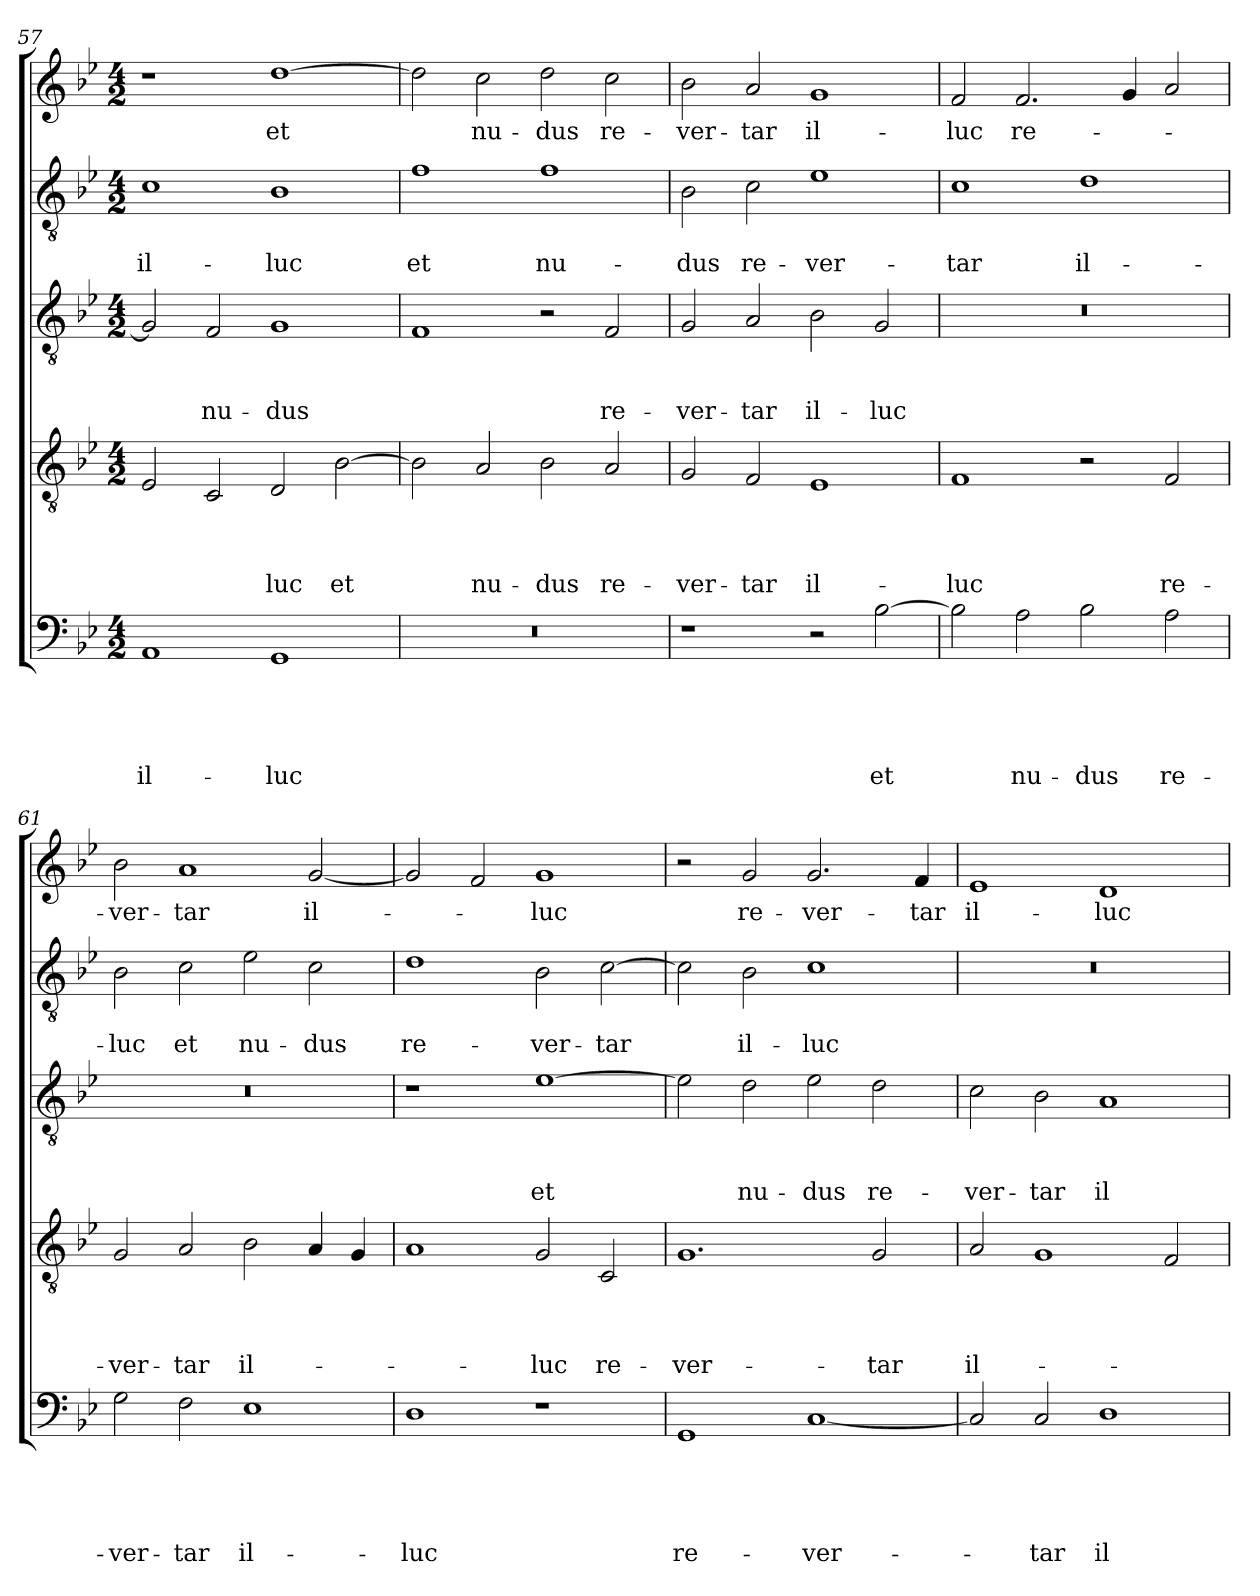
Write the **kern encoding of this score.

**kern	**text	**text	**text	**text	**text	**kern	**text	**text	**text	**text	**kern	**text	**text	**text	**kern	**text	**text	**kern	**text
*part5	*part5	*part5	*part5	*part5	*part5	*part4	*part4	*part4	*part4	*part4	*part3	*part3	*part3	*part3	*part2	*part2	*part2	*part1	*part1
*staff5	*staff5	*staff5	*staff5	*staff5	*staff5	*staff4	*staff4	*staff4	*staff4	*staff4	*staff3	*staff3	*staff3	*staff3	*staff2	*staff2	*staff2	*staff1	*staff1
*clefF4	*	*	*	*	*	*clefGv2	*	*	*	*	*clefGv2	*	*	*	*clefGv2	*	*	*clefG2	*
*k[b-e-]	*	*	*	*	*	*k[b-e-]	*	*	*	*	*k[b-e-]	*	*	*	*k[b-e-]	*	*	*k[b-e-]	*
*g:	*	*	*	*	*	*g:	*	*	*	*	*g:	*	*	*	*g:	*	*	*g:	*
*M4/2	*	*	*	*	*	*M4/2	*	*	*	*	*M4/2	*	*	*	*M4/2	*	*	*M4/2	*
=57	=57	=57	=57	=57	=57	=57	=57	=57	=57	=57	=57	=57	=57	=57	=57	=57	=57	=57	=57
!	!	!	!	!	!LO:LY:b	!	!	!	!	!	!	!	!	!	!	!	!LO:LY:b	!	!
1AA	.	.	.	.	il-	2E-/	.	.	.	.	2G/]	.	.	.	1c	.	il-	1r	.
!	!	!	!	!	!	!	!	!	!	!	!	!	!	!LO:LY:b	!	!	!	!	!
.	.	.	.	.	.	2C/	.	.	.	.	2F/	.	.	nu-	.	.	.	.	.
!	!	!	!	!	!LO:LY:b	!	!	!	!	!LO:LY:b	!	!	!	!LO:LY:b	!	!	!LO:LY:b	!	!LO:LY:b
1GG	.	.	.	.	-luc	2D/	.	.	.	-luc	1G	.	.	-dus	1B-	.	-luc	[1dd	et
!	!	!	!	!	!	!	!	!	!	!LO:LY:b	!	!	!	!	!	!	!	!	!
.	.	.	.	.	.	[2B-\	.	.	.	et	.	.	.	.	.	.	.	.	.
=58	=58	=58	=58	=58	=58	=58	=58	=58	=58	=58	=58	=58	=58	=58	=58	=58	=58	=58	=58
!	!	!	!	!	!	!	!	!	!	!	!	!	!	!	!	!	!LO:LY:b	!	!
0r	.	.	.	.	.	2B-\]	.	.	.	.	1F	.	.	.	1f	.	et	2dd\]	.
!	!	!	!	!	!	!	!	!	!	!LO:LY:b	!	!	!	!	!	!	!	!	!LO:LY:b
.	.	.	.	.	.	2A/	.	.	.	nu-	.	.	.	.	.	.	.	2cc\	nu-
!	!	!	!	!	!	!	!	!	!	!LO:LY:b	!	!	!	!	!	!	!LO:LY:b	!	!LO:LY:b
.	.	.	.	.	.	2B-\	.	.	.	-dus	2r	.	.	.	1f	.	nu-	2dd\	-dus
!	!	!	!	!	!	!	!	!	!	!LO:LY:b	!	!	!	!LO:LY:b	!	!	!	!	!LO:LY:b
.	.	.	.	.	.	2A/	.	.	.	re-	2F/	.	.	re-	.	.	.	2cc\	re-
=59	=59	=59	=59	=59	=59	=59	=59	=59	=59	=59	=59	=59	=59	=59	=59	=59	=59	=59	=59
!	!	!	!	!	!	!	!	!	!	!LO:LY:b	!	!	!	!LO:LY:b	!	!	!LO:LY:b	!	!LO:LY:b
1r	.	.	.	.	.	2G/	.	.	.	-ver-	2G/	.	.	-ver-	2B-\	.	-dus	2b-\	-ver-
!	!	!	!	!	!	!	!	!	!	!LO:LY:b	!	!	!	!LO:LY:b	!	!	!LO:LY:b	!	!LO:LY:b
.	.	.	.	.	.	2F/	.	.	.	-tar	2A/	.	.	-tar	2c\	.	re-	2a/	-tar
!	!	!	!	!	!	!	!	!	!	!LO:LY:b	!	!	!	!LO:LY:b	!	!	!LO:LY:b	!	!LO:LY:b
2r	.	.	.	.	.	1E-	.	.	.	il-	2B-\	.	.	il-	1e-	.	-ver-	1g	il-
!	!	!	!	!	!LO:LY:b	!	!	!	!	!	!	!	!	!LO:LY:b	!	!	!	!	!
[2B-\	.	.	.	.	et	.	.	.	.	.	2G/	.	.	-luc	.	.	.	.	.
=60	=60	=60	=60	=60	=60	=60	=60	=60	=60	=60	=60	=60	=60	=60	=60	=60	=60	=60	=60
!	!	!	!	!	!	!	!	!	!	!LO:LY:b	!	!	!	!	!	!	!LO:LY:b	!	!LO:LY:b
2B-\]	.	.	.	.	.	1F	.	.	.	-luc	0r	.	.	.	1c	.	-tar	2f/	-luc
!	!	!	!	!	!LO:LY:b	!	!	!	!	!	!	!	!	!	!	!	!	!	!LO:LY:b
2A\	.	.	.	.	nu-	.	.	.	.	.	.	.	.	.	.	.	.	2.f/	re-
!	!	!	!	!	!LO:LY:b	!	!	!	!	!	!	!	!	!	!	!	!LO:LY:b	!	!
2B-\	.	.	.	.	-dus	2r	.	.	.	.	.	.	.	.	1d	.	il-	.	.
.	.	.	.	.	.	.	.	.	.	.	.	.	.	.	.	.	.	4g/	.
!	!	!	!	!	!LO:LY:b	!	!	!	!	!LO:LY:b	!	!	!	!	!	!	!	!	!
2A\	.	.	.	.	re-	2F/	.	.	.	re-	.	.	.	.	.	.	.	2a/	.
!!LO:LB:g=z
=61	=61	=61	=61	=61	=61	=61	=61	=61	=61	=61	=61	=61	=61	=61	=61	=61	=61	=61	=61
!	!	!	!	!	!LO:LY:b	!	!	!	!	!LO:LY:b	!	!	!	!	!	!	!LO:LY:b	!	!LO:LY:b
2G\	.	.	.	.	-ver-	2G/	.	.	.	-ver-	0r	.	.	.	2B-\	.	-luc	2b-\	-ver-
!	!	!	!	!	!LO:LY:b	!	!	!	!	!LO:LY:b	!	!	!	!	!	!	!LO:LY:b	!	!LO:LY:b
2F\	.	.	.	.	-tar	2A/	.	.	.	-tar	.	.	.	.	2c\	.	et	1a	-tar
!	!	!	!	!	!LO:LY:b	!	!	!	!	!LO:LY:b	!	!	!	!	!	!	!LO:LY:b	!	!
1E-	.	.	.	.	il-	2B-\	.	.	.	il-	.	.	.	.	2e-\	.	nu-	.	.
!	!	!	!	!	!	!	!	!	!	!	!	!	!	!	!	!	!LO:LY:b	!	!LO:LY:b
.	.	.	.	.	.	4A/	.	.	.	.	.	.	.	.	2c\	.	-dus	[2g/	il-
.	.	.	.	.	.	4G/	.	.	.	.	.	.	.	.	.	.	.	.	.
=62	=62	=62	=62	=62	=62	=62	=62	=62	=62	=62	=62	=62	=62	=62	=62	=62	=62	=62	=62
!	!	!	!	!	!LO:LY:b	!	!	!	!	!	!	!	!	!	!	!	!LO:LY:b	!	!
1D	.	.	.	.	-luc	1A	.	.	.	.	1r	.	.	.	1d	.	re-	2g/]	.
.	.	.	.	.	.	.	.	.	.	.	.	.	.	.	.	.	.	2f/	.
!	!	!	!	!	!	!	!	!	!	!LO:LY:b	!	!	!	!LO:LY:b	!	!	!LO:LY:b	!	!LO:LY:b
1r	.	.	.	.	.	2G/	.	.	.	-luc	[1e-	.	.	et	2B-\	.	-ver-	1g	-luc
!	!	!	!	!	!	!	!	!	!	!LO:LY:b	!	!	!	!	!	!	!LO:LY:b	!	!
.	.	.	.	.	.	2C/	.	.	.	re-	.	.	.	.	[2c\	.	-tar	.	.
=63	=63	=63	=63	=63	=63	=63	=63	=63	=63	=63	=63	=63	=63	=63	=63	=63	=63	=63	=63
!	!	!	!	!	!LO:LY:b	!	!	!	!	!LO:LY:b	!	!	!	!	!	!	!	!	!
1GG	.	.	.	.	re-	1.G	.	.	.	-ver-	2e-\]	.	.	.	2c\]	.	.	2r	.
!	!	!	!	!	!	!	!	!	!	!	!	!	!	!LO:LY:b	!	!	!LO:LY:b	!	!LO:LY:b
.	.	.	.	.	.	.	.	.	.	.	2d\	.	.	nu-	2B-\	.	il-	2g/	re-
!	!	!	!	!	!LO:LY:b	!	!	!	!	!	!	!	!	!LO:LY:b	!	!	!LO:LY:b	!	!LO:LY:b
[1C	.	.	.	.	-ver-	.	.	.	.	.	2e-\	.	.	-dus	1c	.	-luc	2.g/	-ver-
!	!	!	!	!	!	!	!	!	!	!LO:LY:b	!	!	!	!LO:LY:b	!	!	!	!	!
.	.	.	.	.	.	2G/	.	.	.	-tar	2d\	.	.	re-	.	.	.	.	.
!	!	!	!	!	!	!	!	!	!	!	!	!	!	!	!	!	!	!	!LO:LY:b
.	.	.	.	.	.	.	.	.	.	.	.	.	.	.	.	.	.	4f/	-tar
=64	=64	=64	=64	=64	=64	=64	=64	=64	=64	=64	=64	=64	=64	=64	=64	=64	=64	=64	=64
!	!	!	!	!	!	!	!	!	!	!LO:LY:b	!	!	!	!LO:LY:b	!	!	!	!	!LO:LY:b
2C/]	.	.	.	.	.	2A/	.	.	.	il-	2c\	.	.	-ver-	0r	.	.	1e-	il-
!	!	!	!	!	!LO:LY:b	!	!	!	!	!	!	!	!	!LO:LY:b	!	!	!	!	!
2C/	.	.	.	.	-tar	1G	.	.	.	.	2B-\	.	.	-tar	.	.	.	.	.
!	!	!	!	!	!LO:LY:b	!	!	!	!	!	!	!	!	!LO:LY:b	!	!	!	!	!LO:LY:b
1D	.	.	.	.	il-	.	.	.	.	.	1A	.	.	il-	.	.	.	1d	-luc
.	.	.	.	.	.	2F/	.	.	.	.	.	.	.	.	.	.	.	.	.
=	=	=	=	=	=	=	=	=	=	=	=	=	=	=	=	=	=	=	=
*-	*-	*-	*-	*-	*-	*-	*-	*-	*-	*-	*-	*-	*-	*-	*-	*-	*-	*-	*-
